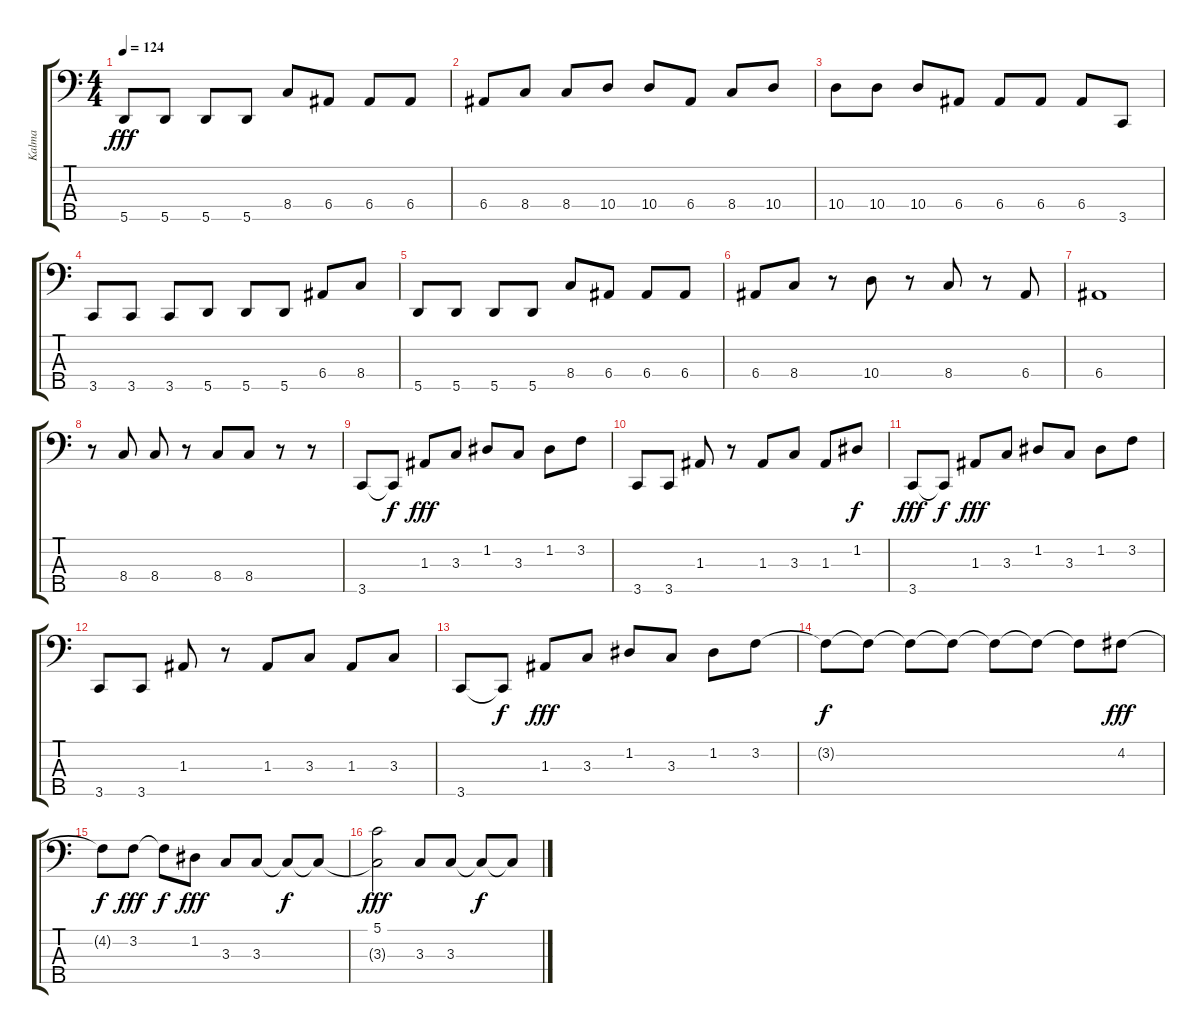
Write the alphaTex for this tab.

\track ("Kalma" "Kalma") {instrument electricbassfinger}
\staff {score tabs}
\tuning (G2 D2 A1 E1 A0) {hide}
\ts (4 4)
\tempo 124
\clef f4
\ks c
5.5.8{dy fff} 5.5.8 5.5.8 5.5.8 8.4.8 6.4.8 6.4.8 6.4.8 |
6.4.8 8.4.8 8.4.8 10.4.8 10.4.8 6.4.8 8.4.8 10.4.8 |
10.4.8 10.4.8 10.4.8 6.4.8 6.4.8 6.4.8 6.4.8 3.5.8 |
3.5.8 3.5.8 3.5.8 5.5.8 5.5.8 5.5.8 6.4.8 8.4.8 |
5.5.8 5.5.8 5.5.8 5.5.8 8.4.8 6.4.8 6.4.8 6.4.8 |
6.4.8 8.4.8 r.8 10.4.8 r.8 8.4.8 r.8 6.4.8 |
6.4.1 |
r.8 8.4.8 8.4.8 r.8 8.4.8 8.4.8 r.8 r.8 |
3.5.8 3.5{t}.8{dy f} 1.3.8{dy fff} 3.3.8 1.2.8 3.3.8 1.2.8 3.2.8 |
3.5.8 3.5.8 1.3.8 r.8 1.3.8 3.3.8 1.3.8 1.2.8{dy f} |
3.5.8{dy fff} 3.5{t}.8{dy f} 1.3.8{dy fff} 3.3.8 1.2.8 3.3.8 1.2.8 3.2.8 |
3.5.8 3.5.8 1.3.8 r.8 1.3.8 3.3.8 1.3.8 3.3.8 |
3.5.8 3.5{t}.8{dy f} 1.3.8{dy fff} 3.3.8 1.2.8 3.3.8 1.2.8 3.2.8 |
3.2{t}.8{dy f} 3.2{t}.8 3.2{t}.8 3.2{t}.8 3.2{t}.8 3.2{t}.8 3.2{t}.8 4.2.8{dy fff} |
4.2{t}.8{dy f} 3.2.8{dy fff} 3.2{t}.8{dy f} 1.2.8{dy fff} 3.3.8 3.3.8 3.3{t}.8{dy f} 3.3{t}.8 |
(5.1 3.3{t}).2{dy fff} 3.3.8 3.3.8 3.3{t}.8{dy f} 3.3{t}.8
